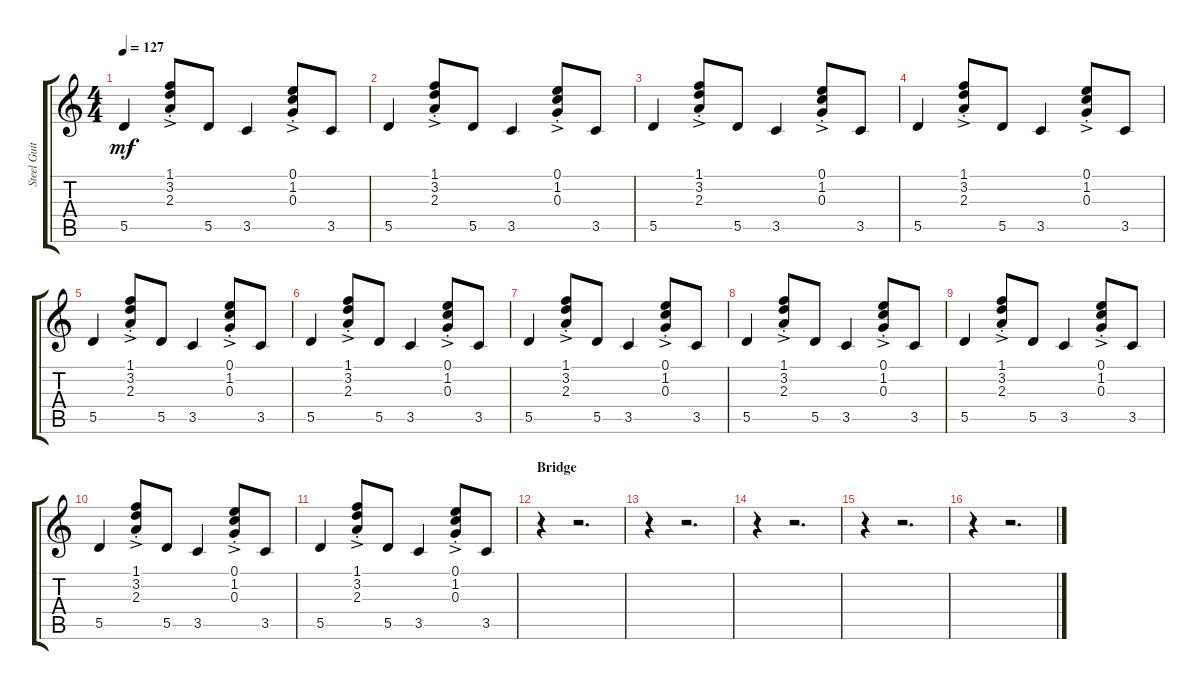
\track ("Steel Guitar" "Steel Guit") {instrument acousticguitarsteel}
\staff {score tabs}
\tuning (E4 B3 G3 D3 A2 E2) {hide}
\ts (4 4)
\tempo 127
\clef g2
\ks c
5.5.4{dy mf} (1.1 3.2 2.3{ac st}).8 5.5.8 3.5.4 (0.1 1.2 0.3{ac st}).8 3.5.8 |
5.5.4 (1.1 3.2 2.3{ac st}).8 5.5.8 3.5.4 (0.1 1.2 0.3{ac st}).8 3.5.8 |
5.5.4 (1.1 3.2 2.3{ac st}).8 5.5.8 3.5.4 (0.1 1.2 0.3{ac st}).8 3.5.8 |
5.5.4 (1.1 3.2 2.3{ac st}).8 5.5.8 3.5.4 (0.1 1.2 0.3{ac st}).8 3.5.8 |
5.5.4 (1.1 3.2 2.3{ac st}).8 5.5.8 3.5.4 (0.1 1.2 0.3{ac st}).8 3.5.8 |
5.5.4 (1.1 3.2 2.3{ac st}).8 5.5.8 3.5.4 (0.1 1.2 0.3{ac st}).8 3.5.8 |
5.5.4 (1.1 3.2 2.3{ac st}).8 5.5.8 3.5.4 (0.1 1.2 0.3{ac st}).8 3.5.8 |
5.5.4 (1.1 3.2 2.3{ac st}).8 5.5.8 3.5.4 (0.1 1.2 0.3{ac st}).8 3.5.8 |
5.5.4 (1.1 3.2 2.3{ac st}).8 5.5.8 3.5.4 (0.1 1.2 0.3{ac st}).8 3.5.8 |
5.5.4 (1.1 3.2 2.3{ac st}).8 5.5.8 3.5.4 (0.1 1.2 0.3{ac st}).8 3.5.8 |
5.5.4 (1.1 3.2 2.3{ac st}).8 5.5.8 3.5.4 (0.1 1.2 0.3{ac st}).8 3.5.8 |
\section ("" "Bridge")
r.4 r.2{d} |
r.4 r.2{d} |
r.4 r.2{d} |
r.4 r.2{d} |
r.4 r.2{d}
